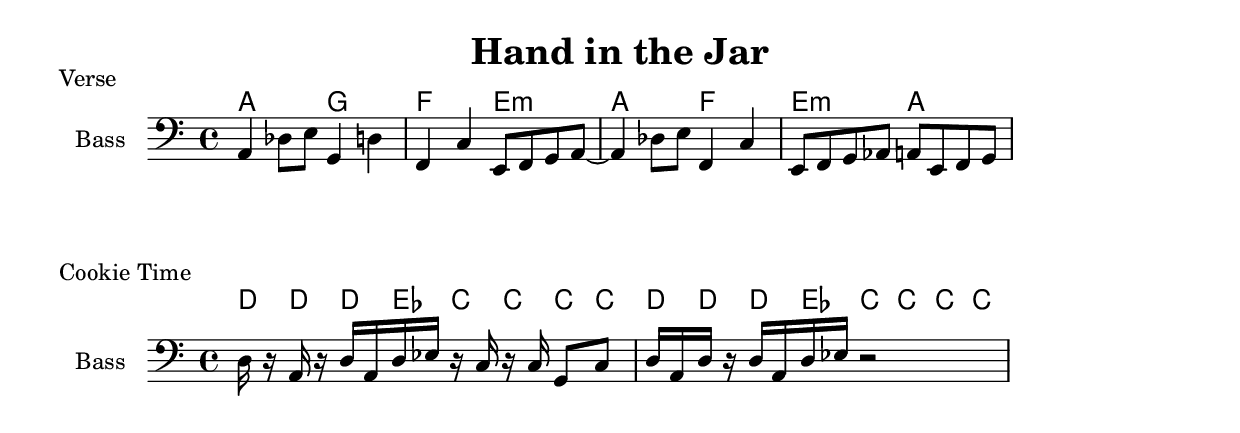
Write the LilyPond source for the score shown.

\version "2.20.0"

\header {
  title = "Hand in the Jar"
}

% verse

verse_chords = \chordmode {
    \time 4/4
    a2 g2 | f2 e2:m | a2 f2 | e2:m a2 |
}
verse_bass = {
    a,4 des8 e8 g,4 d4 |
    f,4 c4 e,8 f,8 g,8 a,8~ |
    a,4 des8 e8 f,4 c4 |
    e,8 f,8 g,8 aes,8 a,8 e,8 f,8 g,8 |
}

\score {
    \header { piece="Verse" }
  
    <<
        \new ChordNames { \verse_chords }
        \new Staff \with { instrumentName = #"Bass" } { \clef bass \verse_bass }
    >>
}

% cookies

cookie_chords = \chordmode {
    \time 4/4
    d8 d8 d8 ees8 c8 c8 c8 c8 |
    d8 d8 d8 ees8 c8 c8 c8 c8 |
}

cookie_bass = {
    d16 r16 a,16 r16 d16 a,16 d16 ees16 r16 c16 r16 c16 g,8 c8 |
    d16 a,16 d16 r16 d16 a,16 d16 ees16 r2 |
}

\score {
    \header { piece="Cookie Time" }
  
    <<
        \new ChordNames { \cookie_chords }
        \new Staff \with { instrumentName = #"Bass" } { \clef bass \cookie_bass }
    >>
}
